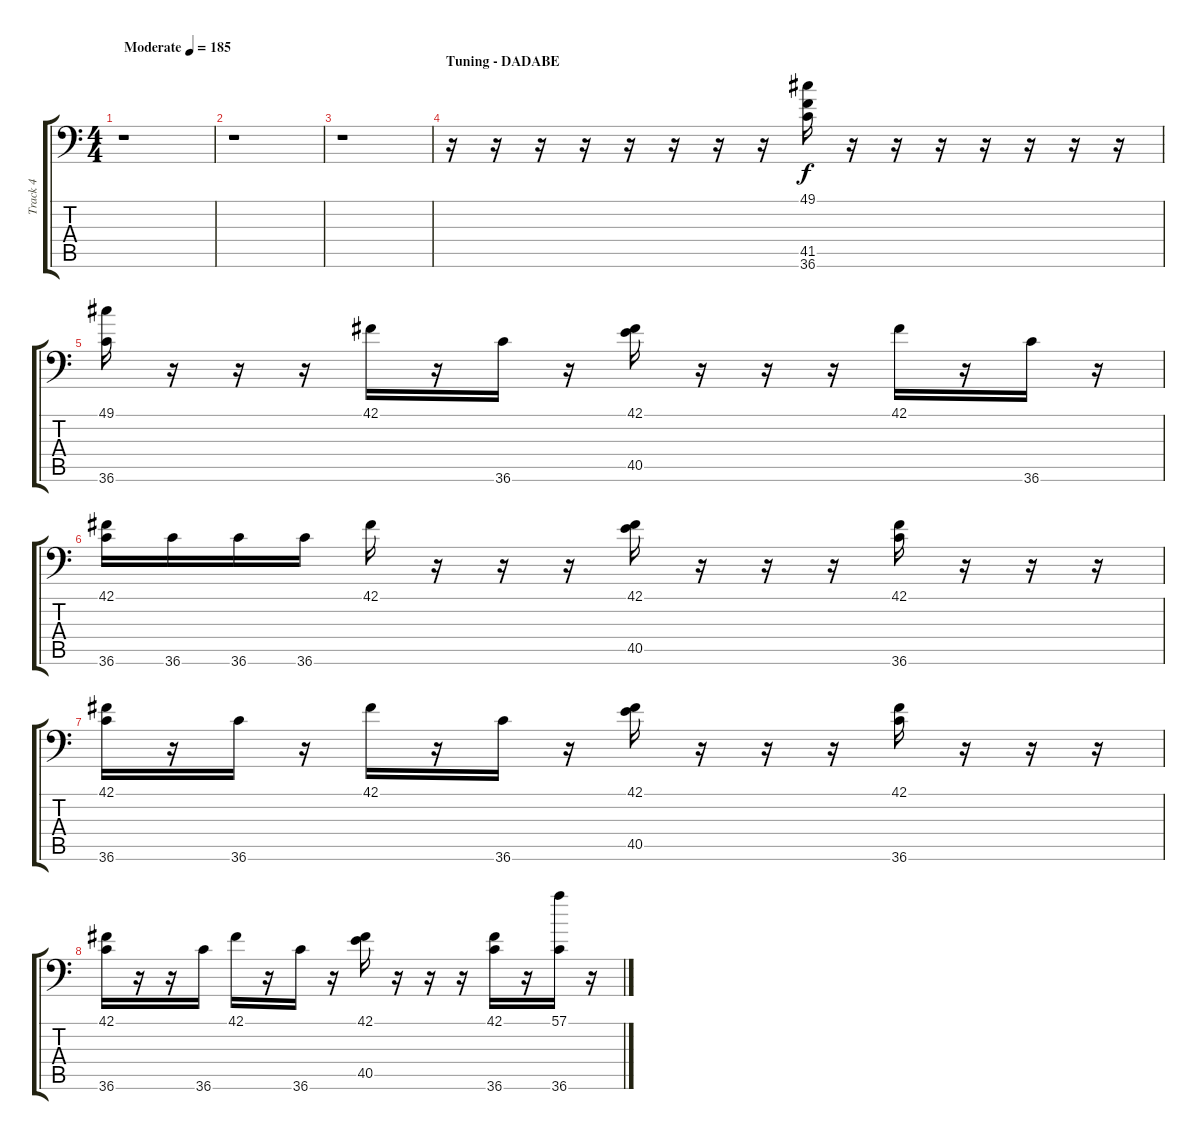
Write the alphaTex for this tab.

\track ("Track 4" "Track 4") {instrument acousticgrandpiano}
\staff {score tabs}
\tuning (C-1 C-1 C-1 C-1 C-1 C-1) {hide}
\ts (4 4)
\tempo (185 "Moderate")
\clef f4
\ks c
r.1{dy f instrument acousticgrandpiano} |
r.1 |
r.1 |
\section ("" "Tuning - DADABE")
r.16 r.16 r.16 r.16 r.16 r.16 r.16 r.16 (49.1 41.5 36.6).16 r.16 r.16 r.16 r.16 r.16 r.16 r.16 |
(49.1 36.6).16 r.16 r.16 r.16 42.1.16 r.16 36.6.16 r.16 (42.1 40.5).16 r.16 r.16 r.16 42.1.16 r.16 36.6.16 r.16 |
(42.1 36.6).16 36.6.16 36.6.16 36.6.16 42.1.16 r.16 r.16 r.16 (42.1 40.5).16 r.16 r.16 r.16 (42.1 36.6).16 r.16 r.16 r.16 |
(42.1 36.6).16 r.16 36.6.16 r.16 42.1.16 r.16 36.6.16 r.16 (42.1 40.5).16 r.16 r.16 r.16 (42.1 36.6).16 r.16 r.16 r.16 |
(42.1 36.6).16 r.16 r.16 36.6.16 42.1.16 r.16 36.6.16 r.16 (42.1 40.5).16 r.16 r.16 r.16 (42.1 36.6).16 r.16 (57.1 36.6).16 r.16
